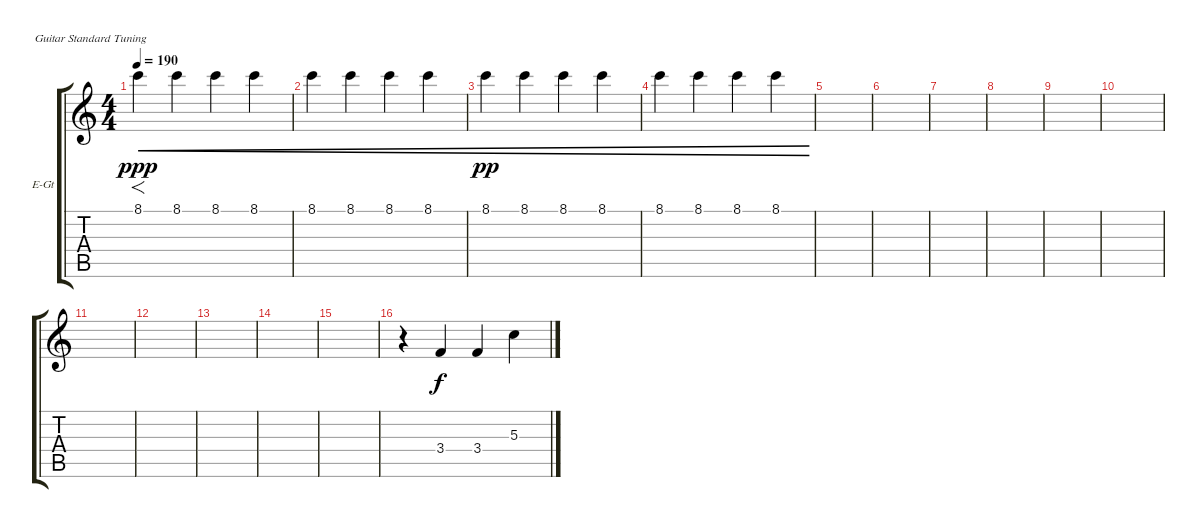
\defaultSystemsLayout 4
\bracketExtendMode groupsimilarinstruments
\firstSystemTrackNameOrientation horizontal
\otherSystemsTrackNameOrientation horizontal
\track ("Electric Guitar" "E-Gt") {instrument electricguitarclean}
\staff {score tabs}
\tuning (E4 B3 G3 D3 A2 E2)
\ts (4 4)
\tempo 190
\clef g2
\ks c
8.1.4{f cre dy ppp} 8.1.4{cre} 8.1.4{cre} 8.1.4{cre} |
8.1.4{cre} 8.1.4{cre} 8.1.4{cre} 8.1.4{cre} |
8.1.4{cre dy pp} 8.1.4{cre} 8.1.4{cre} 8.1.4{cre} |
8.1.4{cre} 8.1.4{cre} 8.1.4{cre} 8.1.4{cre} |
|
|
|
|
|
|
|
|
|
|
|
r.4 3.4.4{dy f} 3.4.4 5.3.4
